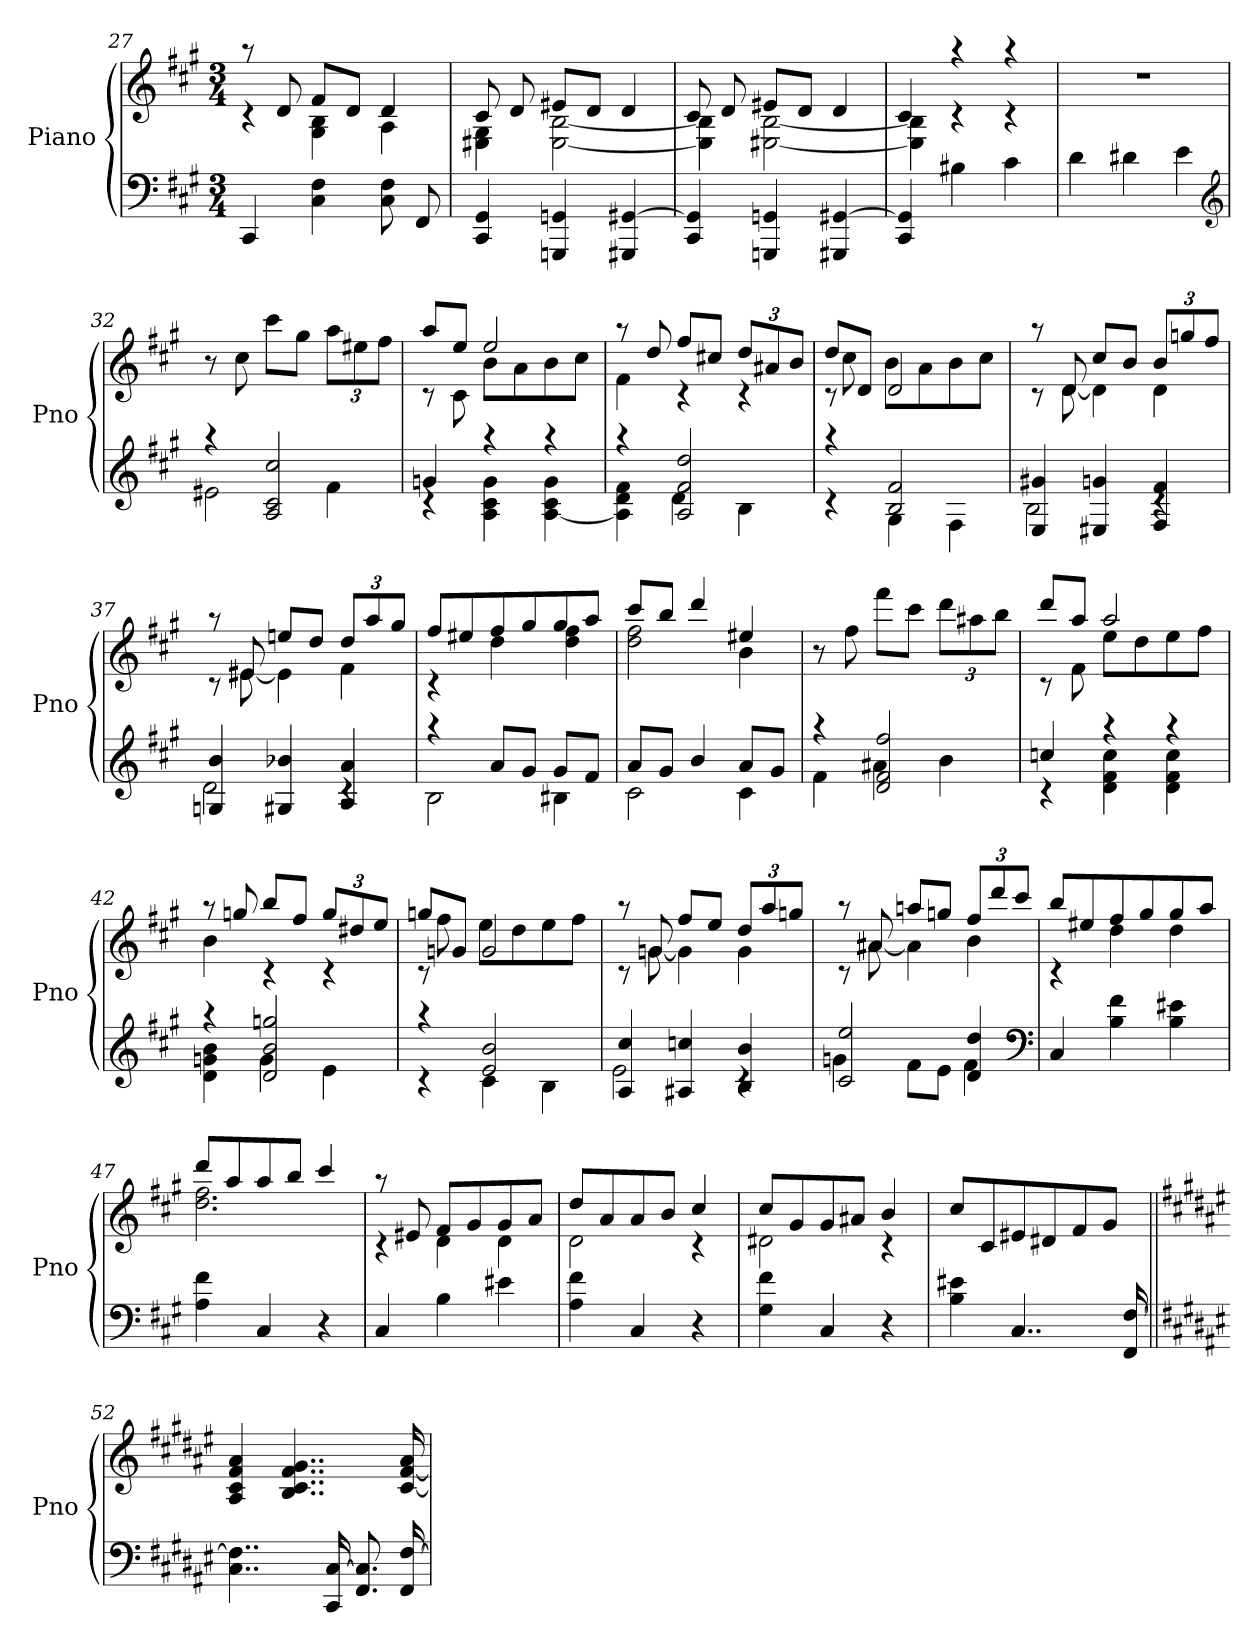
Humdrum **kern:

**kern	**kern
*part1	*part1
*staff2	*staff1
*I"Piano	*
*I'Pno	*
*clefF4	*clefG2
*k[f#c#g#]	*k[f#c#g#]
*f#:	*f#:
*M3/4	*M3/4
=27	=27
*	*^
4CC#	8raa	4rc
.	8d	.
4C# 4F#	8f#L	4G# 4B
.	8dJ	.
8C# 8F#	4d	4A
8FF#	.	.
=28	=28	=28
4CC# 4GG#	8c#	4E#X 4G#
.	8d	.
4GGGn 4GGn	8e#XL	[2E# [2B
.	8dJ	.
4GGG#X [4GG#X	4d	.
=29	=29	=29
4CC# 4GG#]	8c#	4E#] 4B]
.	8d	.
4GGGn 4GGn	8e#XL	[2E#X [2B
.	8dJ	.
4GGG#X [4GG#X	4d	.
=30	=30	=30
4CC# 4GG#]	4c#	4E#] 4B]
4B#X	4raa	4rc
4c#	4raa	4rc
*	*v	*v
=31	=31
4d	2.r
4d#X	.
4e	.
*clefG2	*
=32	=32
*^	*
4raa	2e#X	8r
.	.	8cc#
2A 2c# 2cc#	.	8ccc#L
.	.	8gg#J
.	4f#	12aaL
.	.	12ee#X
.	.	12ff#J
=33	=33	=33
*	*	*^
4gn	4rc	8aaL	8rc
.	.	8eeJ	8c#
4raa	4A 4c# 4g	2ee	8bL
.	.	.	8a
4raa	[4A 4c# 4g	.	8b
.	.	.	8cc#J
=34	=34	=34	=34
4raa	4A] 4d 4f#	8raa	4f#
.	.	8dd	.
2A 2f# 2dd	4d	8ff#L	4rc
.	.	8cc#XJ	.
.	4B	12ddL	4rc
.	.	12a#X	.
.	.	12bJ	.
=35	=35	=35	=35
4raa	4rc	8ddL	8rc
.	.	8dJ	8cc#
2B 2f#	4G#	2d	8bL
.	.	.	8a
.	4F#	.	8b
.	.	.	8cc#J
=36	=36	=36	=36
4E 4g#X	2B	8raa	8rc
.	.	8d	[8d
4E#X 4gn	.	8cc#L	4d]
.	.	8bJ	.
4F# 4f#	4rc	12bL	4d
.	.	12ggn	.
.	.	12ff#J	.
=37	=37	=37	=37
4Gn 4b	2d	8raa	8rc
.	.	8e#X	[8e#X
4G#X 4b-X	.	8eenL	4e#]
.	.	8ddJ	.
4A 4a	4rc	12ddL	4f#
.	.	12aa	.
.	.	12gg#J	.
=38	=38	=38	=38
4raa	2B	8ff#L	4rc
.	.	8ee#X	.
8aL	.	8ff#	4dd
8g#J	.	8gg#	.
8g#L	4B#X	8gg#	4dd 4ff#
8f#J	.	8aaJ	.
=39	=39	=39	=39
8aL	2c#	8ccc#L	2dd 2ff#
8g#J	.	8bbJ	.
4b	.	4ddd	.
8aL	4c#	4ee#X	4b
8g#J	.	.	.
*	*	*v	*v
=40	=40	=40
4raa	4f#	8r
.	.	8ff#
2d 2f# 2ff#	4a#X	8fff#L
.	.	8ccc#J
.	4b	12dddL
.	.	12aa#X
.	.	12bbJ
=41	=41	=41
*	*	*^
4ccn	4rc	8dddL	8rc
.	.	8aaJ	8f#
4raa	4d 4f# 4cc	2aa	8eeL
.	.	.	8dd
4raa	4d 4f# 4cc	.	8ee
.	.	.	8ff#J
=42	=42	=42	=42
4raa	4d 4gn 4b	8raa	4b
.	.	8ggn	.
2d 2b 2ggn	4g	8bbL	4rc
.	.	8ff#J	.
.	4e	12ggL	4rc
.	.	12dd#X	.
.	.	12eeJ	.
=43	=43	=43	=43
4raa	4rc	8ggnL	8rc
.	.	8gnJ	8ff#
2e 2b	4c#	2g	8eeL
.	.	.	8dd
.	4B	.	8ee
.	.	.	8ff#J
=44	=44	=44	=44
4A 4cc#	2e	8raa	8rc
.	.	8gn	[8g
4A#X 4ccn	.	8ff#L	4g]
.	.	8eeJ	.
4B 4b	4rc	12ddL	4g
.	.	12aa	.
.	.	12ggnJ	.
=45	=45	=45	=45
2c# 2ee	4gn	8raa	8rc
.	.	8a#X	[8a#X
.	8f#L	8aanL	4a#]
.	8eJ	8ggnJ	.
4d 4dd	4f#	12ff#L	4b
.	.	12ddd	.
.	.	12ccc#J	.
*v	*v	*	*
*clefF4	*	*
=46	=46	=46
4C#	8bbL	4rc
.	8ee#X	.
4B 4f#	8ff#	4dd
.	8gg#	.
4B 4e#X	8gg#	4dd
.	8aaJ	.
=47	=47	=47
4A 4f#	8dddL	2.dd 2.ff#
.	8aa	.
4C#	8aa	.
.	8bbJ	.
4r	4ccc#	.
=48	=48	=48
4C#	8raa	4rc
.	8e#X	.
4B	8f#L	4d
.	8g#	.
4e#X	8g#	4d
.	8aJ	.
=49	=49	=49
4A 4f#	8ddL	2d
.	8a	.
4C#	8a	.
.	8bJ	.
4r	4cc#	4rc
=50	=50	=50
4G# 4f#	8cc#L	2d#X
.	8g#	.
4C#	8g#	.
.	8a#XJ	.
4r	4b	4rc
*	*v	*v
=51	=51
4B 4e#X	8cc#L
.	8c#
4..C#	8e#X
.	8d#X
.	8f#
.	8g#J
16FF# [16F#	.
=52||	=52||
*k[f#c#g#d#a#e#]	*k[f#c#g#d#a#e#]
4..C# 4..F#]	4A# 4c# 4f# 4a#
.	4..B 4..c# 4..f# 4..g#
16CC# [16C#	.
8.FF# 8.C#]	.
16FF# [16F#	[16c# [16f# 16a#
=	=
*-	*-
